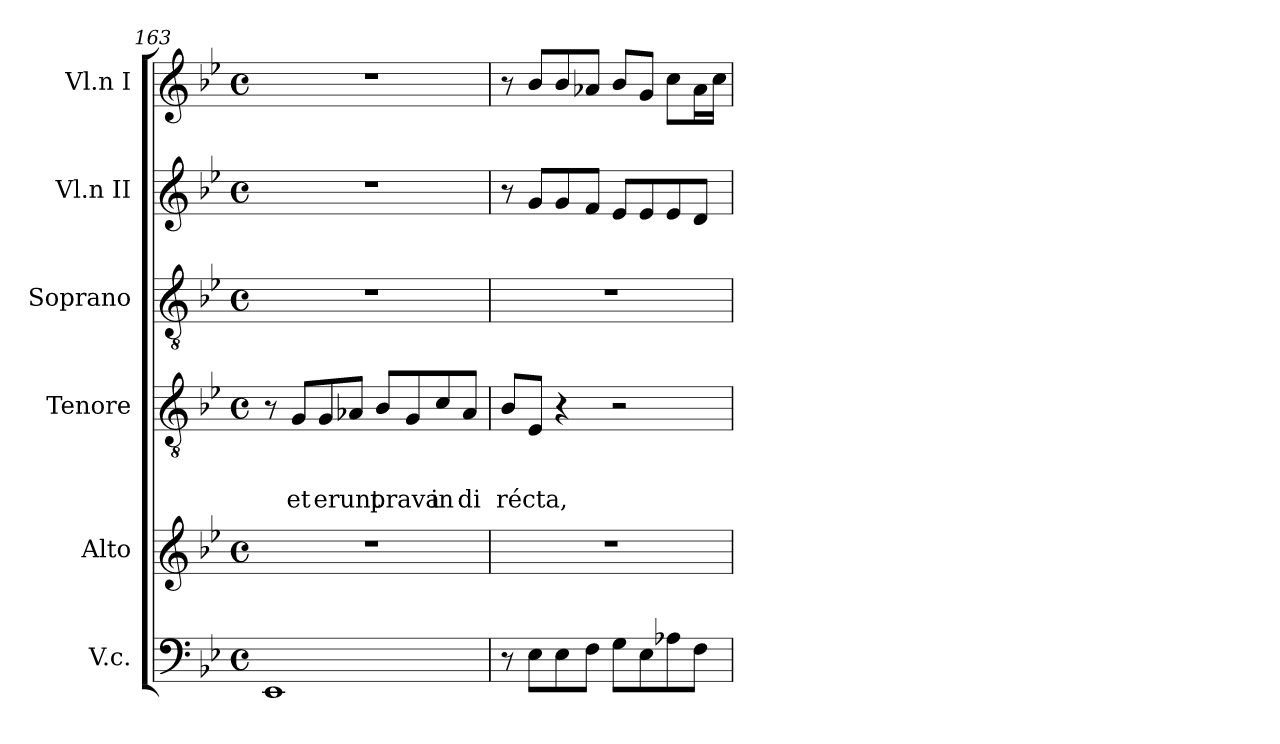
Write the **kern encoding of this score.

**kern	**kern	**kern	**text	**text	**text	**kern	**kern	**kern
*part6	*part5	*part4	*part4	*part4	*part4	*part3	*part2	*part1
*staff6	*staff5	*staff4	*staff4	*staff4	*staff4	*staff3	*staff2	*staff1
*I"V.c.	*I"Alto	*I"Tenore	*	*	*	*I"Soprano	*I"Vl.n II	*I"Vl.n I
*I'V.c.	*I'Alto	*I'Tenore	*	*	*	*I'Soprano	*I'Vl.n II	*I'Vl.n I
*clefF4	*clefG2	*clefGv2	*	*	*	*clefGv2	*clefG2	*clefG2
*k[b-e-]	*k[b-e-]	*k[b-e-]	*	*	*	*k[b-e-]	*k[b-e-]	*k[b-e-]
*B-:	*B-:	*B-:	*	*	*	*B-:	*B-:	*B-:
*M4/4	*M4/4	*M4/4	*	*	*	*M4/4	*M4/4	*M4/4
*met(c)	*met(c)	*met(c)	*	*	*	*met(c)	*met(c)	*met(c)
=163	=163	=163	=163	=163	=163	=163	=163	=163
1EE-	1r	8r	.	.	.	1r	1r	1r
!	!	!	!	!	!LO:LY:b	!	!	!
.	.	8G/L	.	.	et	.	.	.
!	!	!	!	!	!LO:LY:b	!	!	!
.	.	8G/	.	.	erunt	.	.	.
.	.	8A-X/J	.	.	.	.	.	.
!	!	!	!	!	!LO:LY:b	!	!	!
.	.	8B-/L	.	.	prava	.	.	.
.	.	8G/	.	.	.	.	.	.
!	!	!	!	!	!LO:LY:b	!	!	!
.	.	8c/	.	.	in	.	.	.
!	!	!	!	!	!LO:LY:b	!	!	!
.	.	8A-/J	.	.	di	.	.	.
=164	=164	=164	=164	=164	=164	=164	=164	=164
!	!	!	!	!	!LO:LY:b	!	!	!
8r	1r	8B-/L	.	.	récta,	1r	8r	8r
8E-\L	.	8E-/J	.	.	.	.	8g/L	8b-/L
8E-\	.	4r	.	.	.	.	8g/	8b-/
8F\J	.	.	.	.	.	.	8f/J	8a-X/J
8G\L	.	2r	.	.	.	.	8e-/L	8b-/L
8E-\	.	.	.	.	.	.	8e-/	8g/J
8A-X\	.	.	.	.	.	.	8e-/	8cc\L
8F\J	.	.	.	.	.	.	8d/J	16a-\L
.	.	.	.	.	.	.	.	16cc\JJ
=	=	=	=	=	=	=	=	=
*-	*-	*-	*-	*-	*-	*-	*-	*-
